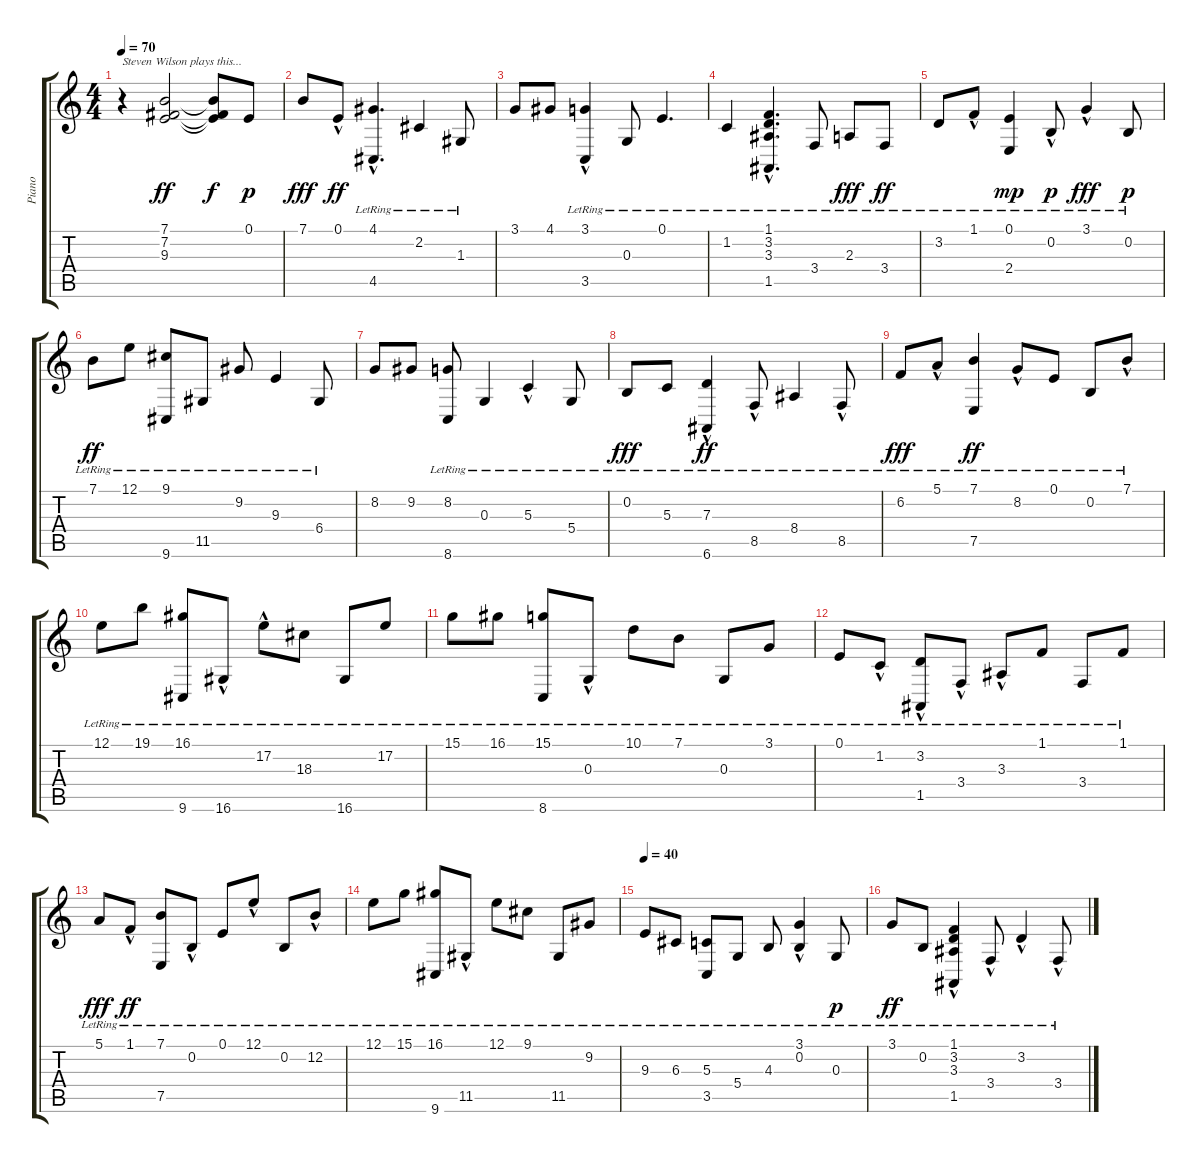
\track ("Piano" "Piano") {instrument acousticgrandpiano}
\staff {score tabs}
\tuning (E4 B3 G3 D3 A2 E2) {hide}
\ts (4 4)
\tempo 70
\clef g2
\ks c
r.4{txt "Steven Wilson plays this..." dy ff} (7.1 7.2 9.3).2 (7.1{t} 7.2{t} 9.3{t}).8{dy f} 0.1.8{dy p} |
7.1.8{dy fff} 0.1{hac}.8{dy ff} (4.1{hac lr} 4.5{lr}).4{d} 2.2{lr}.4 1.3{lr}.8 |
3.1.8 4.1.8 (3.1{hac} 3.5{lr}).4 0.3{lr}.8 0.1{lr}.4{d} |
1.2{lr}.4 (1.1{hac} 3.2{hac} 3.3 1.5{lr}).4{d} 3.4{lr}.8 2.3{lr}.8{dy fff} 3.4{lr}.8{dy ff} |
3.2{lr}.8 1.1{hac lr}.8 (0.1{lr} 2.4{lr}).4{dy mp} 0.2{hac lr}.8{dy p} 3.1{hac lr}.4{dy fff} 0.2{lr}.8{dy p} |
7.1{lr}.8{dy ff} 12.1{lr}.8 (9.1{lr} 9.6{lr}).8 11.5{lr}.8 9.2{lr}.8 9.3{lr}.4 6.4{lr}.8 |
8.2.8 9.2.8 (8.2{lr} 8.6{lr}).8 0.3{lr}.4 5.3{hac lr}.4 5.4{lr}.8 |
0.2{lr}.8{dy fff} 5.3{lr}.8 (7.3{hac lr} 6.6{lr}).4{dy ff} 8.5{hac lr}.8 8.4{lr}.4 8.5{hac lr}.8 |
6.2{lr}.8{dy fff} 5.1{hac lr}.8 (7.1{lr} 7.5{lr}).4{dy ff} 8.2{hac lr}.8 0.1{lr}.8 0.2{lr}.8 7.1{hac lr}.8 |
12.1{lr}.8 19.1{lr}.8 (16.1{lr} 9.6{lr}).8 16.6{hac lr}.8 17.2{hac lr}.8 18.3{lr}.8 16.6{lr}.8 17.2{lr}.8 |
15.1{lr}.8 16.1{lr}.8 (15.1{lr} 8.6{lr}).8 0.3{hac lr}.8 10.1{lr}.8 7.1{lr}.8 0.3{lr}.8 3.1{lr}.8 |
0.1{lr}.8 1.2{hac lr}.8 (3.2{hac lr} 1.5{lr}).8 3.4{hac lr}.8 3.3{hac lr}.8 1.1{lr}.8 3.4{lr}.8 1.1{lr}.8 |
5.1{lr}.8{dy fff} 1.1{hac lr}.8{dy ff} (7.1{lr} 7.5{lr}).8 0.2{hac lr}.8 0.1{lr}.8 12.1{hac lr}.8 0.2{lr}.8 12.2{hac lr}.8 |
12.1{lr}.8 15.1{lr}.8 (16.1{lr} 9.6{lr}).8 11.5{hac lr}.8 12.1{lr}.8 9.1{lr}.8 11.5{lr}.8 9.2{lr}.8 |
\tempo 40
9.3{lr}.8 6.3{lr}.8 (5.3{lr} 3.5{lr}).8 5.4{lr}.8 4.3{lr}.8 (3.1{hac lr} 0.2{lr}).4 0.3{lr}.8{dy p} |
3.1{lr}.8{dy ff} 0.2{lr}.8 (1.1{lr} 3.2{hac lr} 3.3{lr} 1.5{lr}).4 3.4{hac lr}.8 3.2{hac lr}.4 3.4{hac lr}.8
